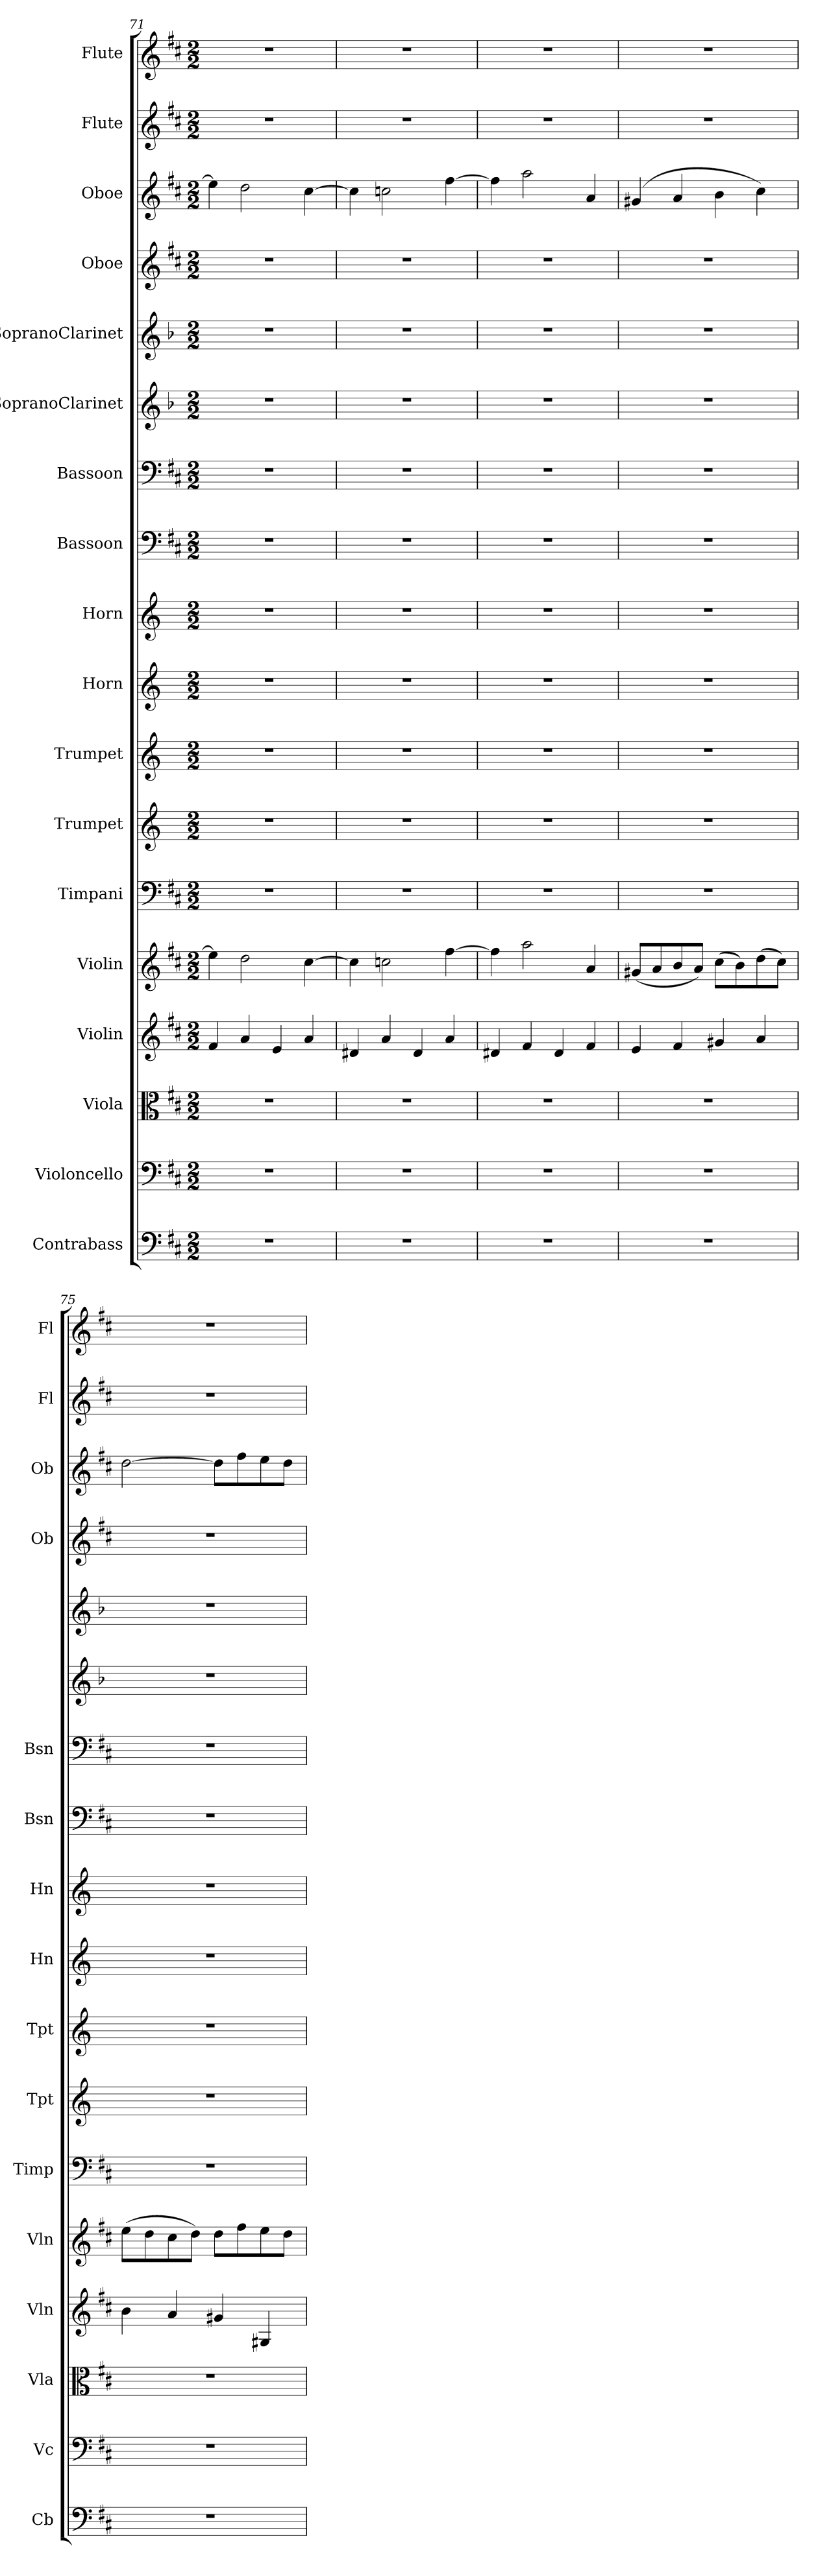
**kern	**kern	**kern	**kern	**kern	**kern	**kern	**kern	**kern	**kern	**kern	**kern	**kern	**kern	**kern	**kern	**kern	**kern
*part18	*part17	*part16	*part15	*part14	*part13	*part12	*part11	*part10	*part9	*part8	*part7	*part6	*part5	*part4	*part3	*part2	*part1
*staff18	*staff17	*staff16	*staff15	*staff14	*staff13	*staff12	*staff11	*staff10	*staff9	*staff8	*staff7	*staff6	*staff5	*staff4	*staff3	*staff2	*staff1
*I"Contrabass	*I"Violoncello	*I"Viola	*I"Violin	*I"Violin	*I"Timpani	*I"Trumpet	*I"Trumpet	*I"Horn	*I"Horn	*I"Bassoon	*I"Bassoon	*I"SopranoClarinet	*I"SopranoClarinet	*I"Oboe	*I"Oboe	*I"Flute	*I"Flute
*I'Cb	*I'Vc	*I'Vla	*I'Vln	*I'Vln	*I'Timp	*I'Tpt	*I'Tpt	*I'Hn	*I'Hn	*I'Bsn	*I'Bsn	*	*	*I'Ob	*I'Ob	*I'Fl	*I'Fl
*clefF4	*clefF4	*clefC3	*clefG2	*clefG2	*clefF4	*clefG2	*clefG2	*clefG2	*clefG2	*clefF4	*clefF4	*clefG2	*clefG2	*clefG2	*clefG2	*clefG2	*clefG2
*k[f#c#]	*k[f#c#]	*k[f#c#]	*k[f#c#]	*k[f#c#]	*k[f#c#]	*k[]	*k[]	*k[]	*k[]	*k[f#c#]	*k[f#c#]	*k[b-]	*k[b-]	*k[f#c#]	*k[f#c#]	*k[f#c#]	*k[f#c#]
*M2/2	*M2/2	*M2/2	*M2/2	*M2/2	*M2/2	*M2/2	*M2/2	*M2/2	*M2/2	*M2/2	*M2/2	*M2/2	*M2/2	*M2/2	*M2/2	*M2/2	*M2/2
=71	=71	=71	=71	=71	=71	=71	=71	=71	=71	=71	=71	=71	=71	=71	=71	=71	=71
1r	1r	1r	4f#/	4ee\]	1r	1r	1r	1r	1r	1r	1r	1r	1r	1r	4ee\]	1r	1r
.	.	.	4a/	2dd\	.	.	.	.	.	.	.	.	.	.	2dd\	.	.
.	.	.	4e/	.	.	.	.	.	.	.	.	.	.	.	.	.	.
.	.	.	4a/	[4cc#\	.	.	.	.	.	.	.	.	.	.	[4cc#\	.	.
=72	=72	=72	=72	=72	=72	=72	=72	=72	=72	=72	=72	=72	=72	=72	=72	=72	=72
1r	1r	1r	4d#X/	4cc#\]	1r	1r	1r	1r	1r	1r	1r	1r	1r	1r	4cc#\]	1r	1r
.	.	.	4a/	2ccn\	.	.	.	.	.	.	.	.	.	.	2ccn\	.	.
.	.	.	4d#/	.	.	.	.	.	.	.	.	.	.	.	.	.	.
.	.	.	4a/	[4ff#\	.	.	.	.	.	.	.	.	.	.	[4ff#\	.	.
=73	=73	=73	=73	=73	=73	=73	=73	=73	=73	=73	=73	=73	=73	=73	=73	=73	=73
1r	1r	1r	4d#X/	4ff#\]	1r	1r	1r	1r	1r	1r	1r	1r	1r	1r	4ff#\]	1r	1r
.	.	.	4f#/	2aa\	.	.	.	.	.	.	.	.	.	.	2aa\	.	.
.	.	.	4d#/	.	.	.	.	.	.	.	.	.	.	.	.	.	.
.	.	.	4f#/	4a/	.	.	.	.	.	.	.	.	.	.	4a/	.	.
=74	=74	=74	=74	=74	=74	=74	=74	=74	=74	=74	=74	=74	=74	=74	=74	=74	=74
1r	1r	1r	4e/	(8g#X/L	1r	1r	1r	1r	1r	1r	1r	1r	1r	1r	(4g#X/	1r	1r
.	.	.	.	8a/	.	.	.	.	.	.	.	.	.	.	.	.	.
.	.	.	4f#/	8b/	.	.	.	.	.	.	.	.	.	.	4a/	.	.
.	.	.	.	8a/J)	.	.	.	.	.	.	.	.	.	.	.	.	.
.	.	.	4g#X/	(8cc#\L	.	.	.	.	.	.	.	.	.	.	4b\	.	.
.	.	.	.	8b\)	.	.	.	.	.	.	.	.	.	.	.	.	.
.	.	.	4a/	(8dd\	.	.	.	.	.	.	.	.	.	.	4cc#\)	.	.
.	.	.	.	8cc#\J)	.	.	.	.	.	.	.	.	.	.	.	.	.
=75	=75	=75	=75	=75	=75	=75	=75	=75	=75	=75	=75	=75	=75	=75	=75	=75	=75
1r	1r	1r	4b\	(8ee\L	1r	1r	1r	1r	1r	1r	1r	1r	1r	1r	[2dd\	1r	1r
.	.	.	.	8dd\	.	.	.	.	.	.	.	.	.	.	.	.	.
.	.	.	4a/	8cc#\	.	.	.	.	.	.	.	.	.	.	.	.	.
.	.	.	.	8dd\J)	.	.	.	.	.	.	.	.	.	.	.	.	.
.	.	.	4g#X/	8dd\L	.	.	.	.	.	.	.	.	.	.	8dd\L]	.	.
.	.	.	.	8ff#\	.	.	.	.	.	.	.	.	.	.	8ff#\	.	.
.	.	.	4G#X/	8ee\	.	.	.	.	.	.	.	.	.	.	8ee\	.	.
.	.	.	.	8dd\J	.	.	.	.	.	.	.	.	.	.	8dd\J	.	.
=	=	=	=	=	=	=	=	=	=	=	=	=	=	=	=	=	=
*-	*-	*-	*-	*-	*-	*-	*-	*-	*-	*-	*-	*-	*-	*-	*-	*-	*-
